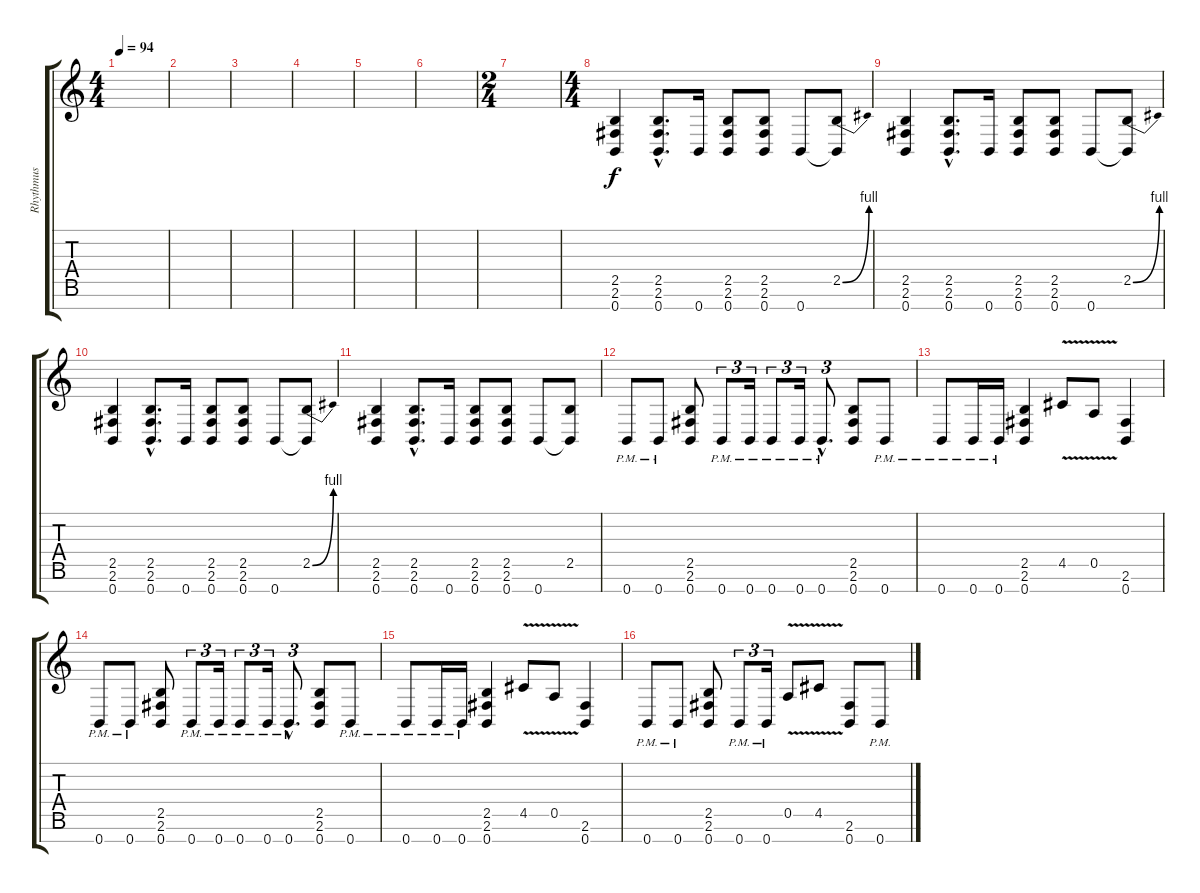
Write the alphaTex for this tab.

\track ("Rhythmus" "Rhythmus") {instrument distortionguitar}
\staff {score tabs}
\tuning (E4 B3 G3 D3 A2 E2 B1) {hide}
\ts (4 4)
\tempo 94
\clef g2
\ks c
|
|
|
|
|
|
\ts (2 4)
|
\ts (4 4)
(2.5 2.6 0.7).4 (2.5{hac} 2.6{hac} 0.7{hac}).8{d} 0.7.16 (2.5 2.6 0.7).8 (2.5 2.6 0.7).8 0.7.8 (2.5{be (bend 0 0 60 4)} 0.7{t}).8 |
(2.5 2.6 0.7).4 (2.5{hac} 2.6{hac} 0.7{hac}).8{d} 0.7.16 (2.5 2.6 0.7).8 (2.5 2.6 0.7).8 0.7.8 (2.5{be (bend 0 0 60 4)} 0.7{t}).8 |
(2.5 2.6 0.7).4 (2.5{hac} 2.6{hac} 0.7{hac}).8{d} 0.7.16 (2.5 2.6 0.7).8 (2.5 2.6 0.7).8 0.7.8 (2.5{be (bend 0 0 60 4)} 0.7{t}).8 |
(2.5 2.6 0.7).4 (2.5{hac} 2.6{hac} 0.7{hac}).8{d} 0.7.16 (2.5 2.6 0.7).8 (2.5 2.6 0.7).8 0.7.8 (2.5 0.7{t}).8 |
0.7{pm}.8 0.7{pm}.8 (2.5 2.6 0.7).8 0.7{pm}.8{tu (3 2)} 0.7{pm}.16{tu (3 2)} 0.7{pm}.8{tu (3 2)} 0.7{pm}.16{tu (3 2)} 0.7{hac pm}.8{d tu (3 2)} (2.5 2.6 0.7).8 0.7{pm}.8 |
0.7{pm}.8 0.7{pm}.16 0.7{pm}.16 (2.5 2.6 0.7).4 4.5{v}.8 0.5{v}.8 (2.6 0.7).4 |
0.7{pm}.8 0.7{pm}.8 (2.5 2.6 0.7).8 0.7{pm}.8{tu (3 2)} 0.7{pm}.16{tu (3 2)} 0.7{pm}.8{tu (3 2)} 0.7{pm}.16{tu (3 2)} 0.7{hac pm}.8{d tu (3 2)} (2.5 2.6 0.7).8 0.7{pm}.8 |
0.7{pm}.8 0.7{pm}.16 0.7{pm}.16 (2.5 2.6 0.7).4 4.5{v}.8 0.5{v}.8 (2.6 0.7).4 |
0.7{pm}.8 0.7{pm}.8 (2.5 2.6 0.7).8 0.7{pm}.8{tu (3 2)} 0.7{pm}.16{tu (3 2)} 0.5{v}.8 4.5{v}.8 (2.6 0.7).8 0.7{pm}.8
